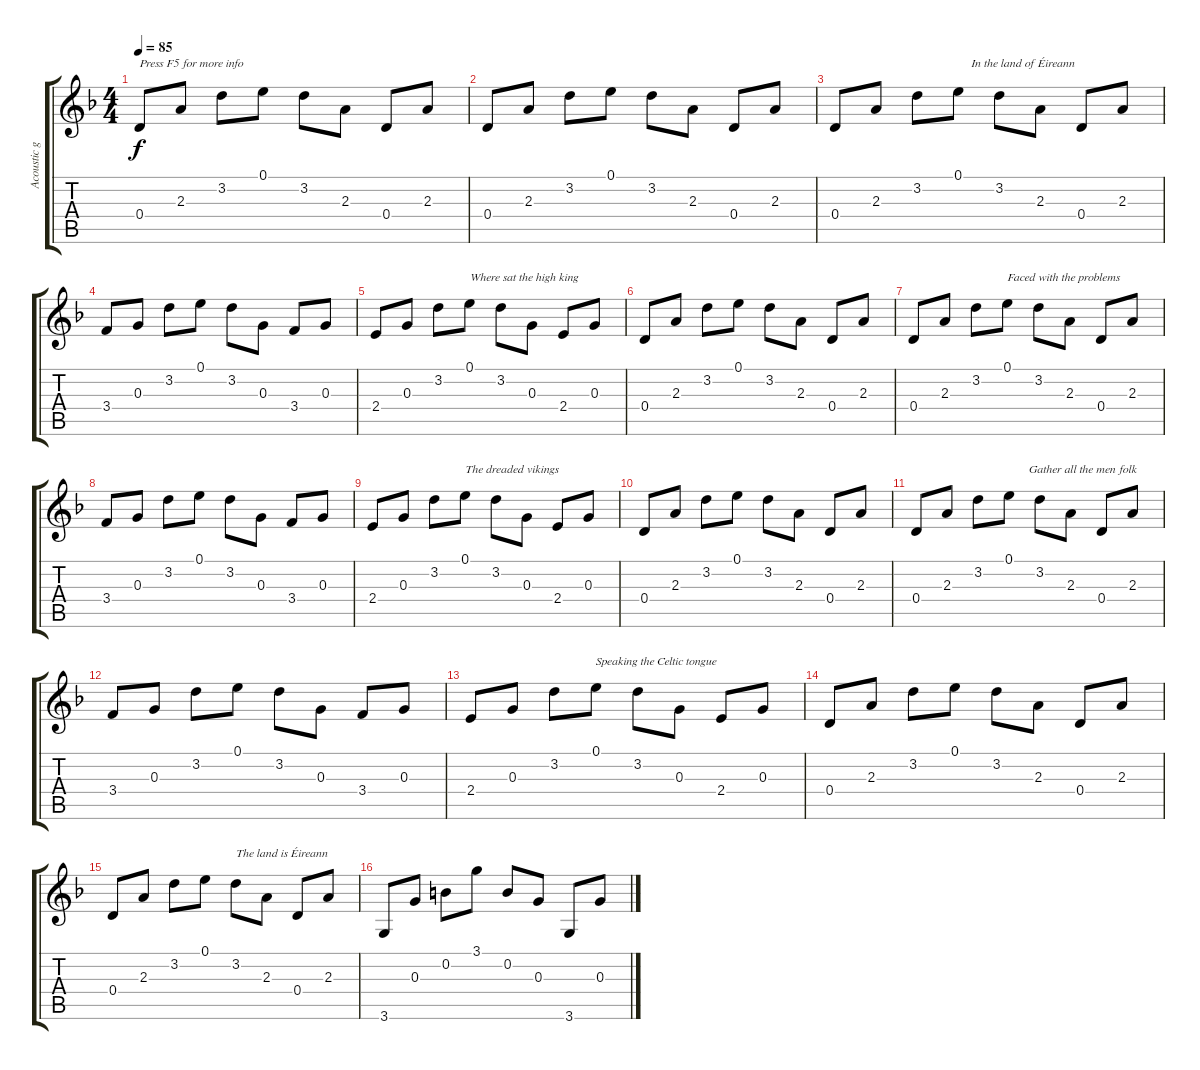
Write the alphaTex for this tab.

\track ("Acoustic gtr." "Acoustic g") {instrument acousticguitarsteel}
\staff {score tabs}
\tuning (E4 B3 G3 D3 A2 E2) {hide}
\ts (4 4)
\section ("" "")
\tempo 85
\clef g2
\ks dminor
0.4.8{txt "Press F5 for more info" dy f instrument acousticguitarsteel} 2.3.8 3.2.8 0.1.8 3.2.8 2.3.8 0.4.8 2.3.8 |
0.4.8 2.3.8 3.2.8 0.1.8 3.2.8 2.3.8 0.4.8 2.3.8 |
0.4.8 2.3.8 3.2.8{txt "                  In the land of Éireann"} 0.1.8 3.2.8 2.3.8 0.4.8 2.3.8 |
3.4.8 0.3.8 3.2.8 0.1.8 3.2.8 0.3.8 3.4.8 0.3.8 |
2.4.8 0.3.8 3.2.8 0.1.8{txt "Where sat the high king"} 3.2.8 0.3.8 2.4.8 0.3.8 |
0.4.8 2.3.8 3.2.8 0.1.8 3.2.8 2.3.8 0.4.8 2.3.8 |
0.4.8 2.3.8 3.2.8 0.1.8{txt "Faced with the problems"} 3.2.8 2.3.8 0.4.8 2.3.8 |
3.4.8 0.3.8 3.2.8 0.1.8 3.2.8 0.3.8 3.4.8 0.3.8 |
2.4.8 0.3.8 3.2.8 0.1.8{txt "The dreaded vikings"} 3.2.8 0.3.8 2.4.8 0.3.8 |
0.4.8 2.3.8 3.2.8 0.1.8 3.2.8 2.3.8 0.4.8 2.3.8 |
0.4.8 2.3.8 3.2.8{txt "                 Gather all the men folk"} 0.1.8 3.2.8 2.3.8 0.4.8 2.3.8 |
3.4.8 0.3.8 3.2.8 0.1.8 3.2.8 0.3.8 3.4.8 0.3.8 |
2.4.8 0.3.8 3.2.8 0.1.8{txt "Speaking the Celtic tongue"} 3.2.8 0.3.8 2.4.8 0.3.8 |
0.4.8 2.3.8 3.2.8 0.1.8 3.2.8 2.3.8 0.4.8 2.3.8 |
0.4.8 2.3.8 3.2.8 0.1.8 3.2.8{txt "The land is Éireann"} 2.3.8 0.4.8 2.3.8 |
3.6.8 0.3.8 0.2.8 3.1.8 0.2.8 0.3.8 3.6.8 0.3.8
